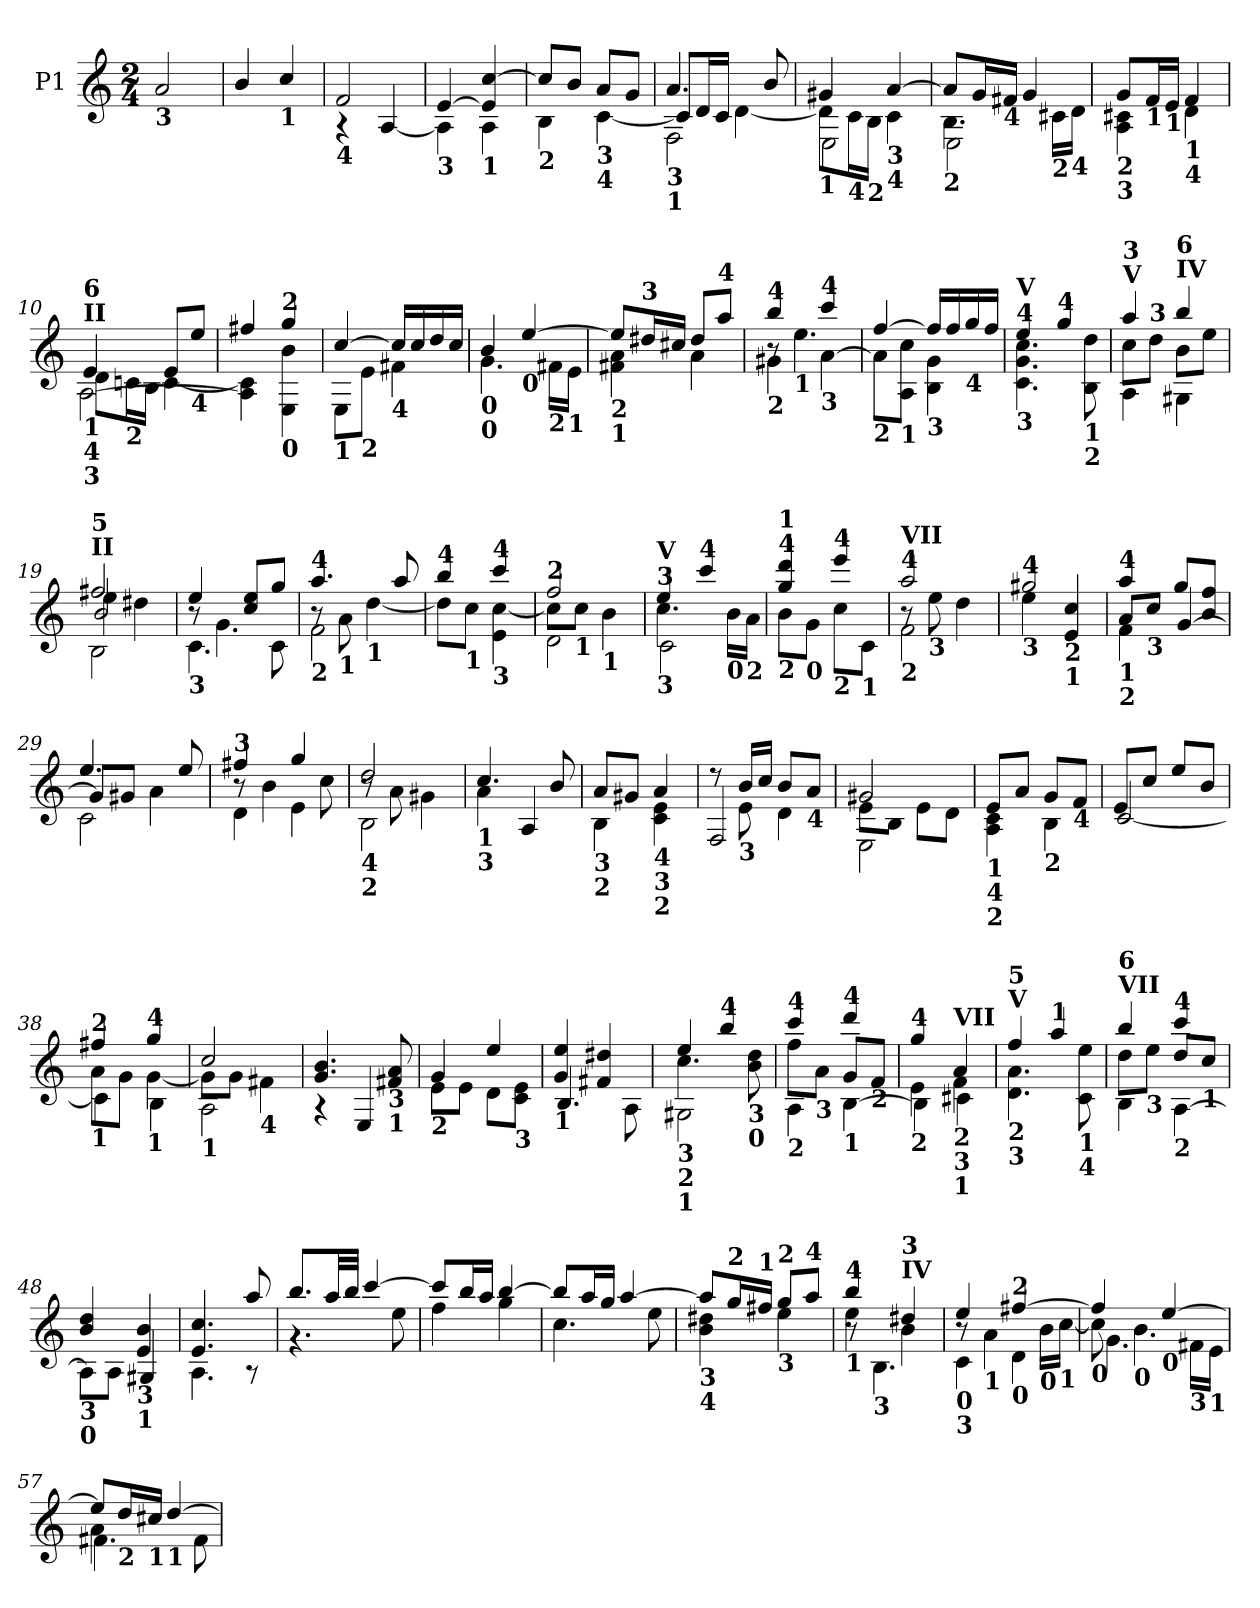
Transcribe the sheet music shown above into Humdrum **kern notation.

**kern
*part1
*staff1
*I"P1
!!LO:PB:g=z
*clefG2
*ITrd7c12
*k[]
*a:
*M2/4
*MM54
=1
!LO:TX:b:B:t=3
2Ai/
=2
4Bi/
!LO:TX:b:B:t=1
4ci/
=3
*^
!LO:TX:b:B:t=4	!
2Fi/	4r
.	[4AAi/
=4	=4
!LO:TX:b:B:t=3	!
[4Ei/	4AAi\]
!LO:TX:b:B:t=1	!
4Ei/] [4ci	4AAi\
=5	=5
*	*^
!LO:TX:b:B:t=2	!	!
8ci/L]	4BBi\	2ryy
8Bi/J	.	.
!LO:TX:b:B:t=3	!	!
!LO:TX:b:B:t=4	!	!
8Ai/L	[4Ci\	.
8Gi/J	.	.
=6	=6	=6
!LO:TX:b:B:t=3	!	!
!LO:TX:b:B:t=1	!	!
4.Ai/	8Ci/L]	2FFi\
.	16Di/L	.
.	16Ci/JJ	.
.	[4Di\	.
8Bi/	.	.
=7	=7	=7
!LO:TX:b:B:t=1	!	!
4G#Xi/	8Di\L]	2EEi\
!	!LO:TX:b:B:t=4	!
.	16Ci\L	.
!	!LO:TX:b:B:t=2	!
.	16BBi\JJ	.
!LO:TX:b:B:t=3	!	!
!LO:TX:b:B:t=4	!	!
[4Ai/	4Ci\	.
=8	=8	=8
!LO:TX:b:B:t=2	!	!
8Ai/L]	4.BBi\	2EEi\
16Gi/L	.	.
!LO:TX:b:B:t=4	!	!
16F#Xi/JJ	.	.
4Gi/	.	.
!	!LO:TX:b:B:t=2	!
.	16C#Xi\LL	.
!	!LO:TX:b:B:t=4	!
.	16Di\JJ	.
*	*v	*v
=9	=9
!LO:TX:b:B:t=2	!
!LO:TX:b:B:t=3	!
8Gi/L	4AAi\ 4C#Xi
!LO:TX:b:B:t=1	!
16Fi/L	.
!LO:TX:b:B:t=1	!
16Ei/JJ	.
!LO:TX:b:B:t=1	!
!LO:TX:b:B:t=4	!
4Fi/	4Di\
=10	=10
*	*^
!LO:TX:b:B:t=1	!	!
!LO:TX:b:B:t=4	!	!
!LO:TX:a:B:t=II	!	!
!LO:TX:B:t=6	!	!
!LO:TX:b:B:t=3	!	!
4Ei/	8Di\L	[2AAi\
!	!LO:TX:b:B:t=2	!
.	16Cni\L	.
.	16BBi\JJ	.
8Ei/L	[4Ci\	.
!LO:TX:b:B:t=4	!	!
8ei/J	.	.
*	*v	*v
=11	=11
4f#Xi/	4AAi\] 4Ci]
!LO:TX:b:B:t=0	!
!LO:TX:a:B:t=2	!
4gi/	4EEi\ 4Bi
!!LO:LB:g=z	!!
=12	=12
!LO:TX:b:B:t=1	!
[4ci/	8EEi\L
!	!LO:TX:b:B:t=2
.	8Ei\J
!LO:TX:b:B:t=4	!
16ci/LL]	4F#Xi\
16ci/	.
16di/	.
16ci/JJ	.
=13	=13
!LO:TX:b:B:t=0	!
!LO:TX:b:B:t=0	!
4Bi/	4.Gi\
!LO:TX:b:B:t=0	!
[4ei/	.
!	!LO:TX:b:B:t=2
.	16F#Xi\LL
!	!LO:TX:b:B:t=1
.	16Ei\JJ
=14	=14
!LO:TX:b:B:t=2	!
!LO:TX:b:B:t=1	!
8ei/L]	4F#Xi\ 4Ai
!LO:TX:B:t=3	!
16d#Xi/L	.
16c#Xi/JJ	.
8d#i/L	4Ai\
!LO:TX:a:B:t=4	!
8ai/J	.
=15	=15
*	*^
!LO:TX:a:B:t=4	!	!
!LO:TX:b:B:t=2	!	!
4bi/	8r	4G#Xi\
!	!LO:TX:b:B:t=1	!
.	4.ei\	.
!LO:TX:a:B:t=4	!	!
!LO:TX:b:B:t=3	!	!
4cci/	.	[4Ai\
=16	=16	=16
!LO:TX:b:B:t=2	!	!
*	*v	*v
[4fi/	8Ai\L]
!	!LO:TX:b:B:t=1
.	8AAi\ 8ciJ
!LO:TX:b:B:t=3	!
16fi/LL]	4BBi\ 4Gi
16fi/	.
!LO:TX:b:B:t=4	!
16gi/	.
16fi/JJ	.
=17	=17
!LO:TX:a:B:t=V	!
!LO:TX:B:t=4	!
!LO:TX:b:B:t=3	!
4ei/	4.Ci\ 4.Gi 4.ci
!LO:TX:a:B:t=4	!
4gi/	.
!	!LO:TX:b:B:t=1
!	!LO:TX:b:B:t=2
.	8BBi\ 8di
=18	=18
*	*^
!LO:TX:a:B:t=V	!	!
!LO:TX:B:t=3	!	!
4ai/	8ci\L	4AAi\
!	!LO:TX:B:t=3	!
.	8di\J	.
!LO:TX:a:B:t=IV	!	!
!LO:TX:B:t=6	!	!
4bi/	8Bi\L	4GG#Xi\
.	8ei\J	.
=19	=19	=19
*	*	*^
!LO:TX:a:B:t=II	!	!	!
!LO:TX:B:t=5	!	!	!
2f#Xi/	4ei\	2Bi/	2BBi\
.	4d#Xi\	.	.
*	*	*v	*v
=20	=20	=20
!LO:TX:b:B:t=3	!	!
4ei/	8r	4.Ci\
.	4.Gi\	.
8ci/ 8eiL	.	.
8gi/J	.	8Ci\
=21	=21	=21
!LO:TX:a:B:t=4	!	!
!LO:TX:b:B:t=2	!	!
4.ai/	8r	2Fi\
!	!LO:TX:b:B:t=1	!
.	8Ai\	.
!	!LO:TX:b:B:t=1	!
.	[4di\	.
8ai/	.	.
*	*v	*v
=22	=22
!LO:TX:a:B:t=4	!
4bi/	8di\L]
!	!LO:TX:b:B:t=1
.	8ci\J
!LO:TX:a:B:t=4	!
!LO:TX:b:B:t=3	!
4cci/	4Ei\ [4ci
!!LO:LB:g=z	!!
=23	=23
*	*^
!LO:TX:a:B:t=2	!	!
2fi/	8ci\L]	2Di\
!	!LO:TX:b:B:t=1	!
.	8ci\J	.
!	!LO:TX:b:B:t=1	!
.	4Bi\	.
=24	=24	=24
!LO:TX:a:B:t=V	!	!
!LO:TX:B:t=3	!	!
!LO:TX:b:B:t=3	!	!
4ei/	4.ci\	2Ci\
!LO:TX:a:B:t=4	!	!
4cci/	.	.
!	!LO:TX:b:B:t=0	!
.	16Bi\LL	.
!	!LO:TX:b:B:t=2	!
.	16Ai\JJ	.
=25	=25	=25
!LO:TX:a:B:t=4	!	!
!LO:TX:B:t=1	!	!
!LO:TX:b:B:t=2	!	!
4gi/ 4ddi	8Bi\L	2ryy
!	!LO:TX:b:B:t=0	!
.	8Gi\J	.
!LO:TX:a:B:t=4	!	!
!LO:TX:b:B:t=2	!	!
4eei/	8ci\L	.
!	!LO:TX:b:B:t=1	!
.	8Ci\J	.
=26	=26	=26
!LO:TX:a:B:t=4	!	!
!LO:TX:a:B:t=VII	!	!
!LO:TX:b:B:t=2	!	!
2ai/	8r	2Fi\
!	!LO:TX:b:B:t=3	!
.	8ei\	.
.	4di\	.
*	*v	*v
=27	=27
!LO:TX:b:B:t=3	!
!LO:TX:a:B:t=4	!
2g#Xi/	4ei\
!	!LO:TX:b:B:t=2
!	!LO:TX:b:B:t=1
.	4Ei/ 4ci
=28	=28
*	*^
!LO:TX:a:B:t=4	!	!
!LO:TX:b:B:t=1	!	!
!LO:TX:b:B:t=2	!	!
4ai/	8Ai/L	4Fi\
!	!LO:TX:b:B:t=3	!
.	8ci/J	.
8gi/L	4ryy	[4Gi/
8Bi/ 8fiJ	.	.
=29	=29	=29
4.ei/	8Gi/L]	2Ci\
.	8G#Xi/J	.
.	4Ai\	.
8ei/	.	.
=30	=30	=30
!LO:TX:a:B:t=3	!	!
4f#Xi/	8r	4Di\
.	4Bi\	.
4gi/	.	4Ei\
.	8ci\	.
=31	=31	=31
!LO:TX:b:B:t=4	!	!
!LO:TX:b:B:t=2	!	!
2di/	8r	2BBi\
.	8Ai\	.
.	4G#Xi\	.
*	*v	*v
=32	=32
!LO:TX:b:B:t=1	!
!LO:TX:b:B:t=3	!
4.ci/	4Ai\
.	4AAi/
8Bi/	.
=33	=33
!LO:TX:b:B:t=3	!
!LO:TX:b:B:t=2	!
8Ai/L	4BBi\
8G#Xi/J	.
!LO:TX:b:B:t=4	!
!LO:TX:b:B:t=3	!
!LO:TX:b:B:t=2	!
4Ai/	4Ci\ 4Ei
=34	=34
*	*^
8r	8ryy	2FFi/
!LO:TX:b:B:t=3	!	!
16Bi/LL	8Ei\	.
16ci/JJ	.	.
8Bi/L	4Di\	.
!LO:TX:b:B:t=4	!	!
8Ai/J	.	.
!!LO:LB:g=z	!!	!!
=35	=35	=35
2G#Xi/	8Ei\L	2EEi\
.	8BBi\J	.
.	8Ei\L	.
.	8Di\J	.
*	*v	*v
=36	=36
!LO:TX:b:B:t=1	!
!LO:TX:b:B:t=4	!
!LO:TX:b:B:t=2	!
8Ei/L	4AAi\ 4Ci
8Ai/J	.
!LO:TX:b:B:t=2	!
8Gi/L	4BBi\
!LO:TX:b:B:t=4	!
8Fi/J	.
=37	=37
8Ei/L	[2Ci/
8ci/J	.
8ei/L	.
8Bi/J	.
=38	=38
*	*^
!LO:TX:a:B:t=2	!	!
!LO:TX:b:B:t=1	!	!
4f#Xi/	8Ai\L	4Ci\]
.	8Gi\J	.
!LO:TX:B:t=4	!	!
!LO:TX:b:B:t=1	!	!
4gi/	[4Gi\	4BBi\
=39	=39	=39
!LO:TX:b:B:t=1	!	!
2ci/	8Gi\L]	2AAi\
.	8Gi\J	.
!	!LO:TX:b:B:t=4	!
.	4F#Xi\	.
*	*v	*v
=40	=40
4.Gi/ 4.Bi	4r
.	4EEi/
!LO:TX:b:B:t=3	!
!LO:TX:b:B:t=1	!
8F#Xi/ 8Ai	.
=41	=41
!LO:TX:b:B:t=2	!
4Gi/	8Ei\L
.	8Ei\J
4ei/	8Di\L
!	!LO:TX:b:B:t=3
.	8Ci\ 8EiJ
=42	=42
!LO:TX:b:B:t=1	!
4Gi/ 4ei	4.BBi/
4F#Xi/ 4d#Xi	.
.	8AAi\
=43	=43
*	*^
!LO:TX:b:B:t=3	!	!
!LO:TX:b:B:t=2	!	!
!LO:TX:b:B:t=1	!	!
4ei/	4.ci\	2GG#Xi\
!LO:TX:a:B:t=4	!	!
4bi/	.	.
!	!LO:TX:b:B:t=3	!
!	!LO:TX:b:B:t=0	!
.	8Bi\ 8di	.
=44	=44	=44
!LO:TX:a:B:t=4	!	!
!LO:TX:b:B:t=2	!	!
4cci/	8fi\L	4AAi\
!	!LO:TX:b:B:t=3	!
.	8Ai\J	.
!LO:TX:a:B:t=4	!	!
!LO:TX:b:B:t=1	!	!
4ddi/	8Gi/L	[4BBi\
!	!LO:TX:b:B:t=2	!
.	8Fi/J	.
=45	=45	=45
!LO:TX:B:t=4	!	!
!LO:TX:b:B:t=2	!	!
4gi/	4Ei\	4BBi\]
!LO:TX:b:B:t=2	!	!
!LO:TX:a:B:t=VII	!	!
!LO:TX:b:B:t=3	!	!
!LO:TX:b:B:t=1	!	!
4Ai/	4Fi\	4C#Xi\
=46	=46	=46
!LO:TX:b:B:t=2	!	!
!LO:TX:b:B:t=3	!	!
!LO:TX:a:B:t=V	!	!
!LO:TX:B:t=5	!	!
*	*v	*v
4fi/	4.Di\ 4.Ai
!LO:TX:a:B:t=1	!
4ai/	.
!	!LO:TX:b:B:t=1
!	!LO:TX:b:B:t=4
.	8Ci\ 8ei
!!LO:LB:g=z	!!
=47	=47
*	*^
!LO:TX:a:B:t=VII	!	!
!LO:TX:B:t=6	!	!
4bi/	8di\L	4BBi\
!	!LO:TX:b:B:t=3	!
.	8ei\J	.
!LO:TX:a:B:t=4	!	!
!LO:TX:b:B:t=2	!	!
4cci/	8di/L	[4AAi\
!	!LO:TX:b:B:t=1	!
.	8ci/J	.
*	*v	*v
=48	=48
!LO:TX:b:B:t=3	!
!LO:TX:b:B:t=0	!
4Bi/ 4di	8AAi\L]
.	8AAi\J
!LO:TX:b:B:t=3	!
!LO:TX:b:B:t=1	!
4Ei/ 4Bi	4GG#Xi/
=49	=49
4.Ei/ 4.ci	4.AAi\
8ai/	8r
=50	=50
8.bi/L	4.r
32ai/LL	.
32bi/JJJ	.
[4cci/	.
.	8ei\
=51	=51
8cci/L]	4fi\
16bi/L	.
16ai/JJ	.
[4bi/	4gi\
=52	=52
8bi/L]	4.ci\
16ai/L	.
16gi/JJ	.
[4ai/	.
.	8ei\
=53	=53
!LO:TX:b:B:t=3	!
!LO:TX:b:B:t=4	!
8ai/L]	4Bi\ 4d#Xi
!LO:TX:a:B:t=2	!
16gi/L	.
!LO:TX:a:B:t=1	!
16f#Xi/JJ	.
!LO:TX:a:B:t=2	!
!LO:TX:b:B:t=3	!
8gi/L	4ei\
!LO:TX:a:B:t=4	!
8ai/J	.
=54	=54
*	*^
!LO:TX:a:B:t=4	!	!
!LO:TX:b:B:t=1	!	!
4bi/	4ei\	8r
!	!	!LO:TX:b:B:t=3
.	.	4.BBi\
!LO:TX:a:B:t=IV	!	!
!LO:TX:B:t=3	!	!
4d#Xi/	4Bi\	.
=55	=55	=55
!LO:TX:b:B:t=0	!	!
!LO:TX:b:B:t=3	!	!
4ei/	8r	4Ci\
!	!LO:TX:b:B:t=1	!
.	4Ai\	.
!LO:TX:a:B:t=2	!	!
!LO:TX:b:B:t=0	!	!
[4f#Xi/	.	4Di\
!	!LO:TX:b:B:t=0	!
.	16Bi\LL	.
!	!LO:TX:b:B:t=1	!
.	[16ci\JJ	.
=56	=56	=56
!LO:TX:b:B:t=0	!	!
4f#i/]	8ci\]	4.Gi\
!	!LO:TX:b:B:t=0	!
.	4.Bi\	.
!LO:TX:b:B:t=0	!	!
[4ei/	.	.
!	!	!LO:TX:b:B:t=3
.	.	16F#Xi\LL
!	!	!LO:TX:b:B:t=1
.	.	16Ei\JJ
!!LO:LB:g=z	!!	!!
=57	=57	=57
8ei/L]	4Ai\	4.F#Xi\
!LO:TX:b:B:t=2	!	!
16di/L	.	.
!LO:TX:b:B:t=1	!	!
16c#Xi/JJ	.	.
!LO:TX:b:B:t=1	!	!
[4di/	4ryy	.
.	.	8F#i\
*v	*v	*v
=
*-
